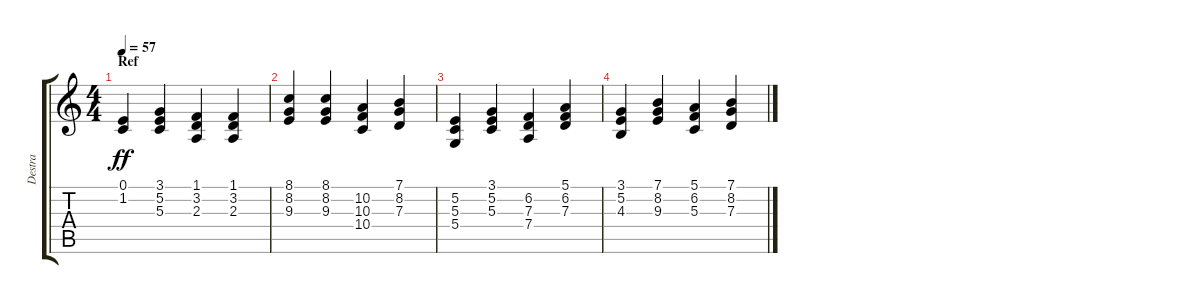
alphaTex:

\track ("Destra" "Destra") {instrument acousticgrandpiano}
\staff {score tabs}
\tuning (E4 B3 G3 D3 A2 E2) {hide}
\ts (4 4)
\section ("" "Ref")
\tempo 57
\clef g2
\ks c
(0.1 1.2).4{dy ff} (3.1 5.2 5.3).4 (1.1 3.2 2.3).4 (1.1 3.2 2.3).4 |
(8.1 8.2 9.3).4 (8.1 8.2 9.3).4 (10.2 10.3 10.4).4 (7.1 8.2 7.3).4 |
(5.2 5.3 5.4).4 (3.1 5.2 5.3).4 (6.2 7.3 7.4).4 (5.1 6.2 7.3).4 |
(3.1 5.2 4.3).4 (7.1 8.2 9.3).4 (5.1 6.2 5.3).4 (7.1 8.2 7.3).4
